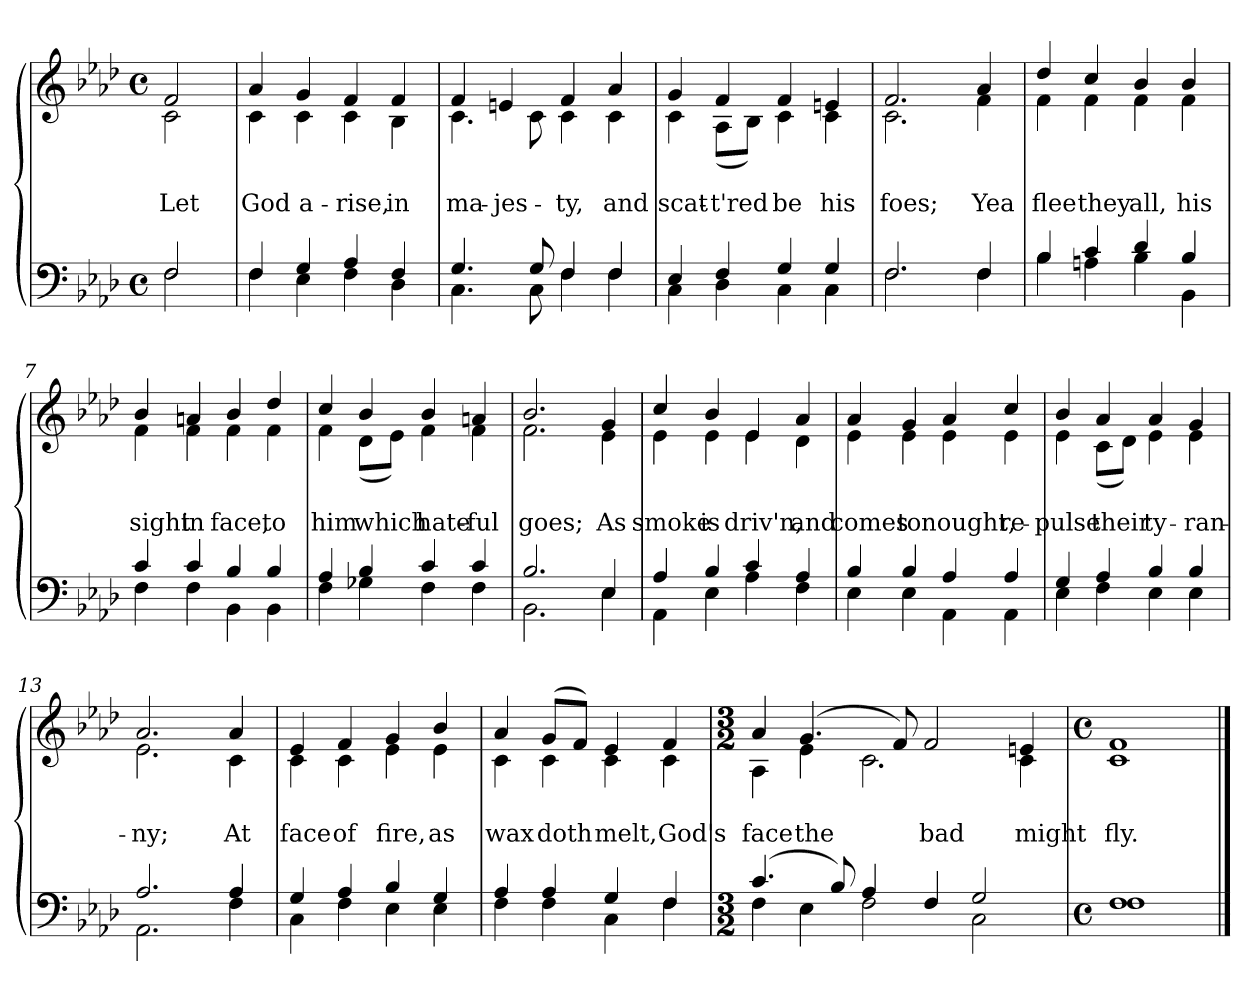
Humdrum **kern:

**kern	**kern	**text	**text
*part2	*part1	*part1	*part1
*staff2	*staff1	*staff1	*staff1
*clefF4	*clefG2	*	*
*k[b-e-a-d-]	*k[b-e-a-d-]	*	*
*f:	*f:	*	*
*M4/4	*M4/4	*	*
*met(c)	*met(c)	*	*
=1	=1	=1	=1
*^	*^	*	*
2F/	2F\	2f/	2c\	.	Let
=2	=2	=2	=2	=2	=2
4F/	4F\	4a-/	4c\	.	God
4G/	4E-\	4g/	4c\	.	a-
4A-/	4F\	4f/	4c\	.	-rise,
4F/	4D-\	4f/	4B-\	.	in
=3	=3	=3	=3	=3	=3
4.G/	4.C\	4f/	4.c\	.	ma-
.	.	4en/	.	.	-jes-
8G/	8C\	.	8c\	.	.
4F/	4F\	4f/	4c\	.	-ty,
4F/	4F\	4a-/	4c\	.	and
=4	=4	=4	=4	=4	=4
4E-/	4C\	4g/	4c\	.	scat-
4F/	4D-\	4f/	(8A-\L	.	-t'red
.	.	.	8B-\J)	.	.
4G/	4C\	4f/	4c\	.	be
4G/	4C\	4en/	4c\	.	his
=5	=5	=5	=5	=5	=5
2.F/	2.F\	2.f/	2.c\	.	foes;
4F/	4F\	4a-/	4f\	.	Yea
!!LO:LB:g=z	!!
=6	=6	=6	=6	=6	=6
4B-/	4B-\	4dd-/	4f\	.	flee
4c/	4An\	4cc/	4f\	.	they
4d-/	4B-\	4b-/	4f\	.	all,
4B-/	4BB-\	4b-/	4f\	.	his
=7	=7	=7	=7	=7	=7
4c/	4F\	4b-/	4f\	.	sight
4c/	4F\	4an/	4f\	.	in
4B-/	4BB-\	4b-/	4f\	.	face,
4B-/	4BB-\	4dd-/	4f\	.	to
=8	=8	=8	=8	=8	=8
4A-/	4F\	4cc/	4f\	.	him
4B-/	4G-X\	4b-/	(8d-\L	.	which
.	.	.	8e-\J)	.	.
4c/	4F\	4b-/	4f\	.	hate-
4c/	4F\	4an/	4f\	.	-ful
=9	=9	=9	=9	=9	=9
2.B-/	2.BB-\	2.b-/	2.f\	.	goes;
4E-/	4E-\	4g/	4e-\	.	As
!!LO:LB:g=z	!!
=10	=10	=10	=10	=10	=10
4A-/	4AA-\	4cc/	4e-\	.	smoke
4B-/	4E-\	4b-/	4e-\	.	is
4c/	4A-\	4e-/	4e-\	.	driv'n,
4A-/	4F\	4a-/	4d-\	.	and
=11	=11	=11	=11	=11	=11
4B-/	4E-\	4a-/	4e-\	.	comes
4B-/	4E-\	4g/	4e-\	.	to
4A-/	4AA-\	4a-/	4e-\	.	nought,
4A-/	4AA-\	4cc/	4e-\	.	re-
=12	=12	=12	=12	=12	=12
4G/	4E-\	4b-/	4e-\	.	-pulse
4A-/	4F\	4a-/	(8c\L	.	their
.	.	.	8d-\J)	.	.
4B-/	4E-\	4a-/	4e-\	.	ty-
4B-/	4E-\	4g/	4e-\	.	-ran-
=13	=13	=13	=13	=13	=13
2.A-/	2.AA-\	2.a-/	2.e-\	.	-ny;
4A-/	4F\	4a-/	4c\	.	At
!!LO:LB:g=z	!!
=14	=14	=14	=14	=14	=14
4G/	4C\	4e-/	4c\	.	face
4A-/	4F\	4f/	4c\	.	of
4B-/	4E-\	4g/	4e-\	.	fire,
4G/	4E-\	4b-/	4e-\	.	as
=15	=15	=15	=15	=15	=15
4A-/	4F\	4a-/	4c\	.	wax
4A-/	4F\	(8g/L	4c\	.	doth
.	.	8f/J)	.	.	.
4G/	4C\	4e-/	4c\	.	melt,
4F/	4F\	4f/	4c\	.	God's
=16	=16	=16	=16	=16	=16
*M3/2	*	*M3/2	*	*	*
(4.c/	4F\	4a-/	4A-\	.	face
.	4E-\	(4.g/	4e-\	.	the
8B-/)	.	.	.	.	.
4A-/	2F\	.	2.c\	.	.
.	.	8f/)	.	.	.
4F/	.	2f/	.	.	bad
2G/	2C\	.	.	.	.
.	.	4en/	4c\	.	might
=17	=17	=17	=17	=17	=17
*M4/4	*	*M4/4	*	*	*
*met(c)	*	*met(c)	*	*	*
1F	1F	1f	1c	.	fly.
*v	*v	*	*	*	*
*	*v	*v	*	*
==	==	==	==
*-	*-	*-	*-
